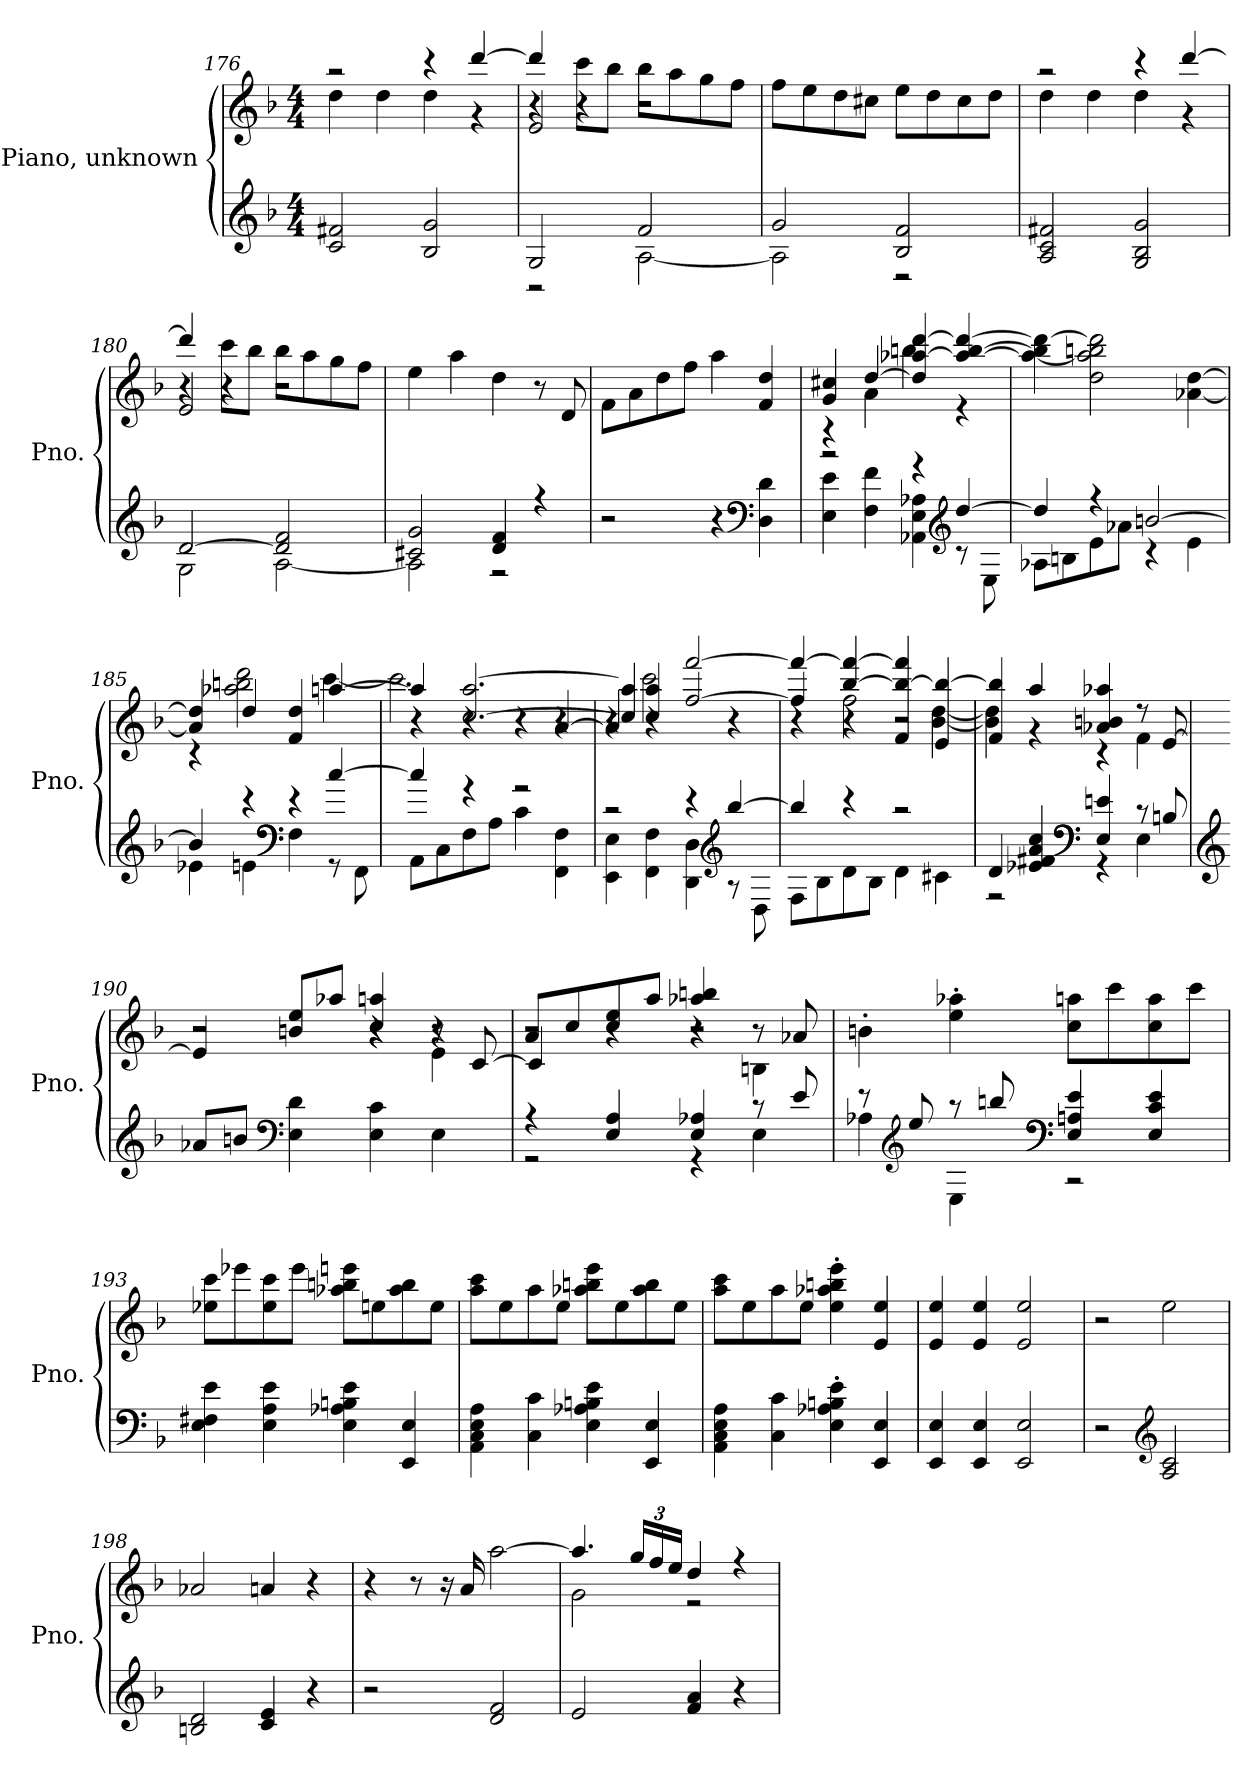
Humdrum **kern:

**kern	**kern
*part1	*part1
*staff2	*staff1
*I"Piano, unknown	*
*I'Pno.	*
*clefG2	*clefG2
*k[b-]	*k[b-]
*M4/4	*M4/4
=176	=176
*	*^
2c/ 2f#X/	2r	4dd\
.	.	4dd\
2B-/ 2g/	4r	4dd\
.	[4ddd/	4r
=177	=177	=177
*^	*	*^
2G/	2r	4ddd/]	4r	2e/
.	.	4r	8ccc\L	.
.	.	.	8bb-\J	.
2f/	[2A\	2r	8bb-\L	2r
.	.	.	8aa\	.
.	.	.	8gg\	.
.	.	.	8ff\J	.
*	*	*v	*v	*v
=178	=178	=178
2g/	2A\]	8ff\L
.	.	8ee\
.	.	8dd\
.	.	8cc#X\J
2B-/ 2f/	2r	8ee\L
.	.	8dd\
.	.	8cc#\
.	.	8dd\J
*v	*v	*
=179	=179
*	*^
2A/ 2c/ 2f#X/	2r	4dd\
.	.	4dd\
2G/ 2B-/ 2g/	4r	4dd\
.	[4ddd/	4r
!!LO:PB:g=z
=180	=180	=180
*^	*	*^
[2d/	2G\	4ddd/]	4r	2e/
.	.	4r	8ccc\L	.
.	.	.	8bb-\J	.
2d/] 2f/	[2A\	2r	8bb-\L	2r
.	.	.	8aa\	.
.	.	.	8gg\	.
.	.	.	8ff\J	.
*	*	*v	*v	*v
=181	=181	=181
2c#X/ 2g/	2A\]	4ee\
.	.	4aa\
4d/ 4f/	2r	4dd\
4r	.	8r
.	.	8d/
*v	*v	*
=182	=182
2r	8f\L
.	8a\
.	8dd\
.	8ff\J
4r	4aa\
*clefF4	*
4D\ 4d\	4f/ 4dd/
=183	=183
*^	*^
2r	4E\ 4e\	4g/ 4cc#X/	4r
.	4F\ 4f\	[4dd/	4a\
4r	4AA-X\ 4E\ 4A-X\	4dd/] [4aa-X/ [4ddd/	4bbn\
*clefG2	*	*	*
[4dd/	8r	4aa-/_ [4bb/ 4ddd/_	4r
.	8E\	.	.
*	*	*v	*v
=184	=184	=184
4dd/]	8A-X\L	4aa-\_ 4bb\] 4ddd\_
.	8Bn\	.
4r	8e\	2dd\ 2aa-\] 2bbn\ 2ddd\]
.	8a-X\J	.
[2bn/	4r	.
.	4e\	[4a-X\ [4dd\
!!LO:LB:g=z
=185	=185	=185
*	*	*^
4b/]	4e-X\	4a-/] 4dd/]	4r
4r	4en\	4dd/	2aa-X\ 2bbn\ 2ddd\
*clefF4	*	*	*
4r	4F\	4f/ 4dd/	.
[4cc/	8r	[4aan/	[4ccc\
.	8FF\	.	.
=186	=186	=186	=186
*	*	*	*^
4cc/]	8AA\L	4aa/]	2.ccc\]	4r
.	8C\	.	.	.
4r	8F\	4r	.	[2.cc/ [2.aa/
.	8A\J	.	.	.
2r	4c\	4r	.	.
.	4FF\ 4F\	[4a/	4r	.
=187	=187	=187	=187	=187
2r	4EE\ 4E\	4a/]	4r	4cc/] 4aa/]
.	4FF\ 4F\	4cc/ 4aa/	2ccc\	4r
4r	4DD\ 4D\	[2fff/	.	[2ff/
*clefG2	*	*	*	*
[4bb-/	8r	.	4r	.
.	8D\	.	.	.
=188	=188	=188	=188	=188
4bb-/]	8F\L	4fff/_	4r	4ff/]
.	8B-\	.	.	.
4r	8d\	[4bb-/ 4fff/_	2ff\	4r
.	8B-\J	.	.	.
2r	4d\	4f/ 4bb-/_ 4fff/]	.	2r
.	4c#X\	4e/ 4bb-/_	[4b-\ [4dd\	.
*	*	*	*v	*v
!!LO:LB:g=z
=189	=189	=189	=189
4d/	2r	4f/ 4bb-/]	4b-\] 4dd\]
4e-X/ 4f#X/ 4a/ 4cc/	.	4aa/	4r
*clefF4	*	*	*
4E/ 4en/	4r	4a-X/ 4bn/ 4aa-X/	4r
8r	4E\	8r	4f\
8Bn/	.	[8e/	.
*v	*v	*	*
*	*v	*v
=190	=190
*clefG2	*
*	*^
*	*	*^
8a-X/L	4e/]	2r	2r
8bn/J	.	.	.
*clefF4	*	*	*
4E\ 4d\	8bn/ 8ee/L	.	.
.	8aa-X/J	.	.
4E\ 4c\	4cc/ 4aan/	4r	4r
4E\	4r	4e\	8r
.	.	.	[8c/
=191	=191	=191	=191
*^	*	*	*
4r	2r	8a/L	2r	4c/]
.	.	8cc/	.	.
4E/ 4A/	.	8cc/ 8ee/	.	4r
.	.	8aa/J	.	.
4E/ 4A-X/	4r	4aa-X/ 4bbn/	4r	2r
8r	4E\	8r	4Bn\	.
8e/	.	8a-X/	.	.
*	*	*v	*v	*v
!!LO:LB:g=z
=192	=192	=192
8r	4A-X\	4bn'\
*clefG2	*	*
8ee/	.	.
8r	4E\	4ee\' 4aa-X\'
8bbn/	.	.
*clefF4	*	*
4E/ 4An/ 4e/	2r	8cc\ 8aan\L
.	.	8ccc\
4E/ 4c/ 4e/	.	8cc\ 8aa\
.	.	8ccc\J
*v	*v	*
=193	=193
4E\ 4F#X\ 4e\	8ee-X\ 8ccc\L
.	8eee-X\
4E\ 4A\ 4e\	8ee-\ 8ccc\
.	8eee-\J
4E\ 4A-X\ 4Bn\ 4e\	8aa-X\ 8bbn\ 8eeen\L
.	8een\
4EE/ 4E/	8aa-\ 8bb\
.	8ee\J
=194	=194
4AA\ 4C\ 4E\ 4A\	8aa\ 8ccc\L
.	8ee\
4C\ 4c\	8aa\
.	8ee\J
4E\ 4A-X\ 4Bn\ 4e\	8aa-X\ 8bbn\ 8eee\L
.	8ee\
4EE/ 4E/	8aa-\ 8bb\
.	8ee\J
!!LO:LB:g=z
=195	=195
4AA\ 4C\ 4E\ 4A\	8aa\ 8ccc\L
.	8ee\
4C\ 4c\	8aa\
.	8ee\J
4E\' 4A-X\' 4Bn\' 4e\'	4ee\' 4aa-X\' 4bbn\' 4eee\'
4EE/ 4E/	4e/ 4ee/
=196	=196
4EE/ 4E/	4e/ 4ee/
4EE/ 4E/	4e/ 4ee/
2EE/ 2E/	2e/ 2ee/
=197	=197
2r	2r
*clefG2	*
2A/ 2c/	2ee\
=198	=198
2Bn/ 2d/	2a-X/
4c/ 4e/	4an/
4r	4r
=199	=199
2r	4r
.	8r
.	16r
.	16a/
2d/ 2f/	[2aa\
=200	=200
*	*^
2e/	4.aa/]	2g\
*	*Xbrackettup	*
.	24gg/LL	.
.	24ff/	.
.	24ee/JJ	.
4f/ 4a/	4dd/	2r
4r	4r	.
*	*v	*v
=	=
*-	*-
